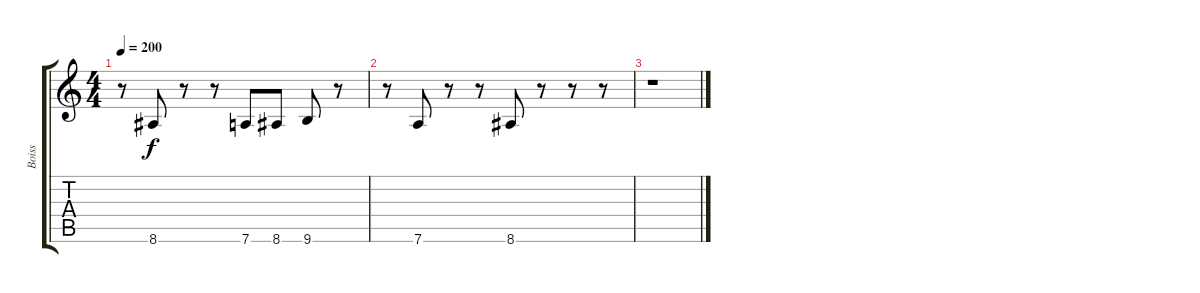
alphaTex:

\track ("Boiss" "Boiss") {instrument electricbasspick}
\staff {score tabs}
\tuning (E4 B3 G3 D3 A2 D2) {hide}
\ts (4 4)
\tempo 200
\clef g2
\ks c
r.8{dy f} 8.6.8 r.8 r.8 7.6.8 8.6.8 9.6.8 r.8 |
r.8 7.6.8 r.8 r.8 8.6.8 r.8 r.8 r.8 |
r.1
